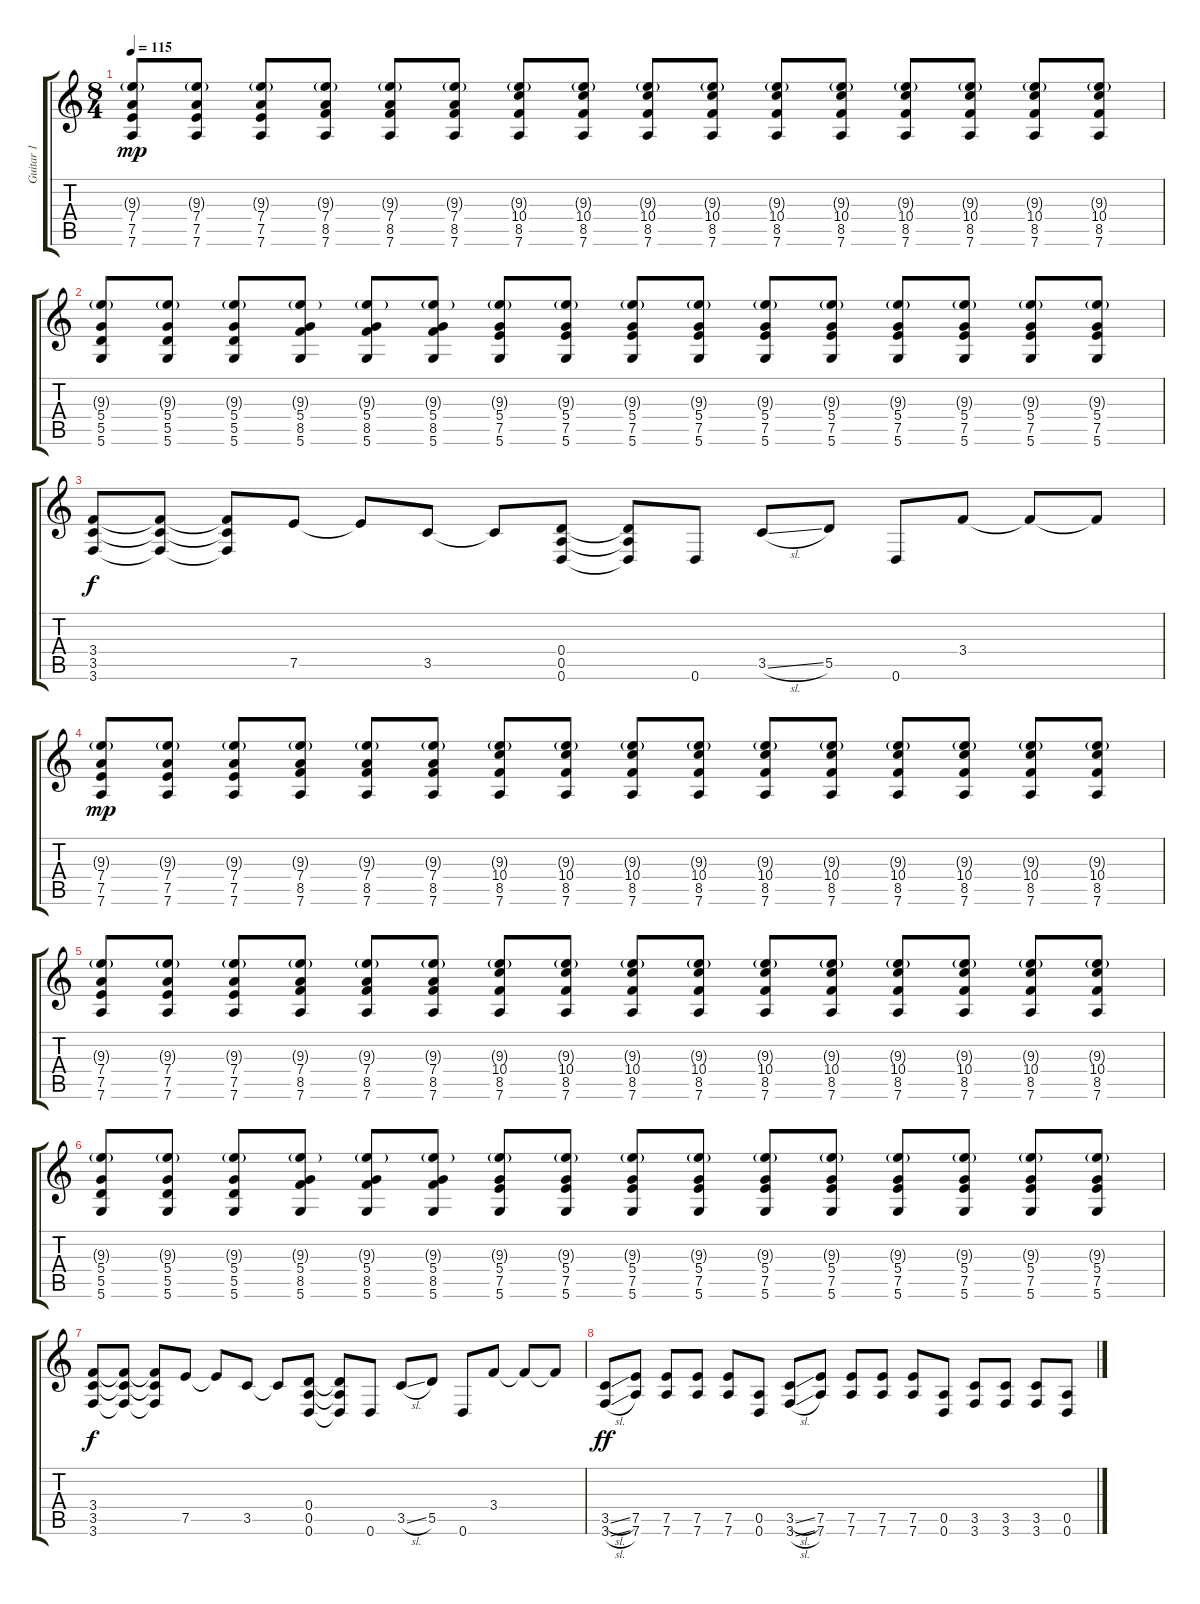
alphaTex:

\track ("Guitar 1" "Guitar 1") {instrument overdrivenguitar}
\staff {score tabs}
\tuning (E4 B3 G3 D3 A2 D2) {hide}
\ts (8 4)
\tempo 115
\clef g2
\ks c
(9.3{g} 7.4 7.5 7.6).8{dy mp} (9.3{g} 7.4 7.5 7.6).8 (9.3{g} 7.4 7.5 7.6).8 (9.3{g} 7.4 8.5 7.6).8 (9.3{g} 7.4 8.5 7.6).8 (9.3{g} 7.4 8.5 7.6).8 (9.3{g} 10.4 8.5 7.6).8 (9.3{g} 10.4 8.5 7.6).8 (9.3{g} 10.4 8.5 7.6).8 (9.3{g} 10.4 8.5 7.6).8 (9.3{g} 10.4 8.5 7.6).8 (9.3{g} 10.4 8.5 7.6).8 (9.3{g} 10.4 8.5 7.6).8 (9.3{g} 10.4 8.5 7.6).8 (9.3{g} 10.4 8.5 7.6).8 (9.3{g} 10.4 8.5 7.6).8 |
(9.3{g} 5.4 5.5 5.6).8 (9.3{g} 5.4 5.5 5.6).8 (9.3{g} 5.4 5.5 5.6).8 (9.3{g} 5.4 8.5 5.6).8 (9.3{g} 5.4 8.5 5.6).8 (9.3{g} 5.4 8.5 5.6).8 (9.3{g} 5.4 7.5 5.6).8 (9.3{g} 5.4 7.5 5.6).8 (9.3{g} 5.4 7.5 5.6).8 (9.3{g} 5.4 7.5 5.6).8 (9.3{g} 5.4 7.5 5.6).8 (9.3{g} 5.4 7.5 5.6).8 (9.3{g} 5.4 7.5 5.6).8 (9.3{g} 5.4 7.5 5.6).8 (9.3{g} 5.4 7.5 5.6).8 (9.3{g} 5.4 7.5 5.6).8 |
(3.4 3.5 3.6).8{dy f} (3.4{t} 3.5{t} 3.6{t}).8 (3.4{t} 3.5{t} 3.6{t}).8 7.5.8 7.5{t}.8 3.5.8 3.5{t}.8 (0.4 0.5 0.6).8 (0.4{t} 0.5{t} 0.6{t}).8 0.6.8 3.5{sl}.8 5.5.8 0.6.8 3.4.8 3.4{t}.8 3.4{t}.8 |
(9.3{g} 7.4 7.5 7.6).8{dy mp} (9.3{g} 7.4 7.5 7.6).8 (9.3{g} 7.4 7.5 7.6).8 (9.3{g} 7.4 8.5 7.6).8 (9.3{g} 7.4 8.5 7.6).8 (9.3{g} 7.4 8.5 7.6).8 (9.3{g} 10.4 8.5 7.6).8 (9.3{g} 10.4 8.5 7.6).8 (9.3{g} 10.4 8.5 7.6).8 (9.3{g} 10.4 8.5 7.6).8 (9.3{g} 10.4 8.5 7.6).8 (9.3{g} 10.4 8.5 7.6).8 (9.3{g} 10.4 8.5 7.6).8 (9.3{g} 10.4 8.5 7.6).8 (9.3{g} 10.4 8.5 7.6).8 (9.3{g} 10.4 8.5 7.6).8 |
(9.3{g} 7.4 7.5 7.6).8 (9.3{g} 7.4 7.5 7.6).8 (9.3{g} 7.4 7.5 7.6).8 (9.3{g} 7.4 8.5 7.6).8 (9.3{g} 7.4 8.5 7.6).8 (9.3{g} 7.4 8.5 7.6).8 (9.3{g} 10.4 8.5 7.6).8 (9.3{g} 10.4 8.5 7.6).8 (9.3{g} 10.4 8.5 7.6).8 (9.3{g} 10.4 8.5 7.6).8 (9.3{g} 10.4 8.5 7.6).8 (9.3{g} 10.4 8.5 7.6).8 (9.3{g} 10.4 8.5 7.6).8 (9.3{g} 10.4 8.5 7.6).8 (9.3{g} 10.4 8.5 7.6).8 (9.3{g} 10.4 8.5 7.6).8 |
(9.3{g} 5.4 5.5 5.6).8 (9.3{g} 5.4 5.5 5.6).8 (9.3{g} 5.4 5.5 5.6).8 (9.3{g} 5.4 8.5 5.6).8 (9.3{g} 5.4 8.5 5.6).8 (9.3{g} 5.4 8.5 5.6).8 (9.3{g} 5.4 7.5 5.6).8 (9.3{g} 5.4 7.5 5.6).8 (9.3{g} 5.4 7.5 5.6).8 (9.3{g} 5.4 7.5 5.6).8 (9.3{g} 5.4 7.5 5.6).8 (9.3{g} 5.4 7.5 5.6).8 (9.3{g} 5.4 7.5 5.6).8 (9.3{g} 5.4 7.5 5.6).8 (9.3{g} 5.4 7.5 5.6).8 (9.3{g} 5.4 7.5 5.6).8 |
(3.4 3.5 3.6).8{dy f} (3.4{t} 3.5{t} 3.6{t}).8 (3.4{t} 3.5{t} 3.6{t}).8 7.5.8 7.5{t}.8 3.5.8 3.5{t}.8 (0.4 0.5 0.6).8 (0.4{t} 0.5{t} 0.6{t}).8 0.6.8 3.5{sl}.8 5.5.8 0.6.8 3.4.8 3.4{t}.8 3.4{t}.8 |
(3.5{sl} 3.6{sl}).8{dy ff} (7.5 7.6).8 (7.5 7.6).8 (7.5 7.6).8 (7.5 7.6).8 (0.5 0.6).8 (3.5{sl} 3.6{sl}).8 (7.5 7.6).8 (7.5 7.6).8 (7.5 7.6).8 (7.5 7.6).8 (0.5 0.6).8 (3.5 3.6).8 (3.5 3.6).8 (3.5 3.6).8 (0.5 0.6).8
